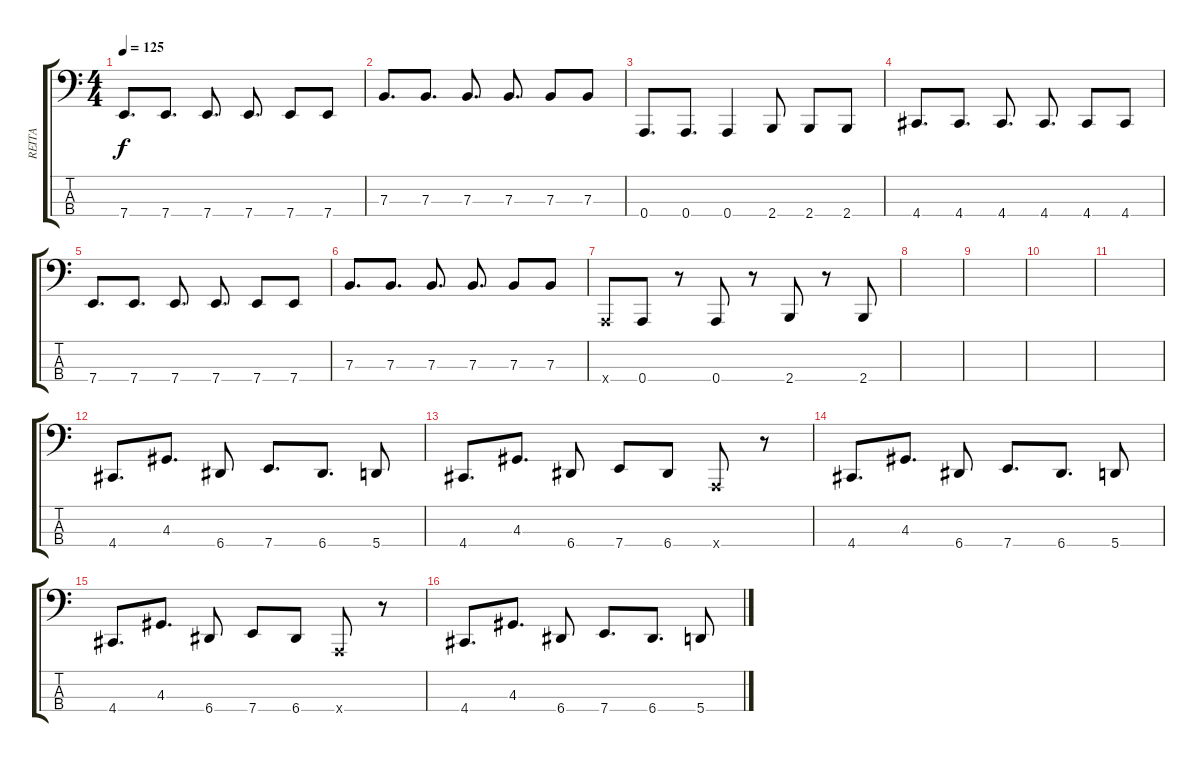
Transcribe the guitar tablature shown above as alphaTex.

\track ("REITA" "REITA") {instrument synthbass2}
\staff {score tabs}
\tuning (D2 A1 E1 A0) {hide}
\ts (4 4)
\tempo 125
\clef f4
\ks c
7.4.8{d dy f} 7.4.8{d} 7.4.8{d} 7.4.8{d} 7.4.8 7.4.8 |
7.3.8{d} 7.3.8{d} 7.3.8{d} 7.3.8{d} 7.3.8 7.3.8 |
0.4.8{d} 0.4.8{d} 0.4.4 2.4.8 2.4.8 2.4.8 |
4.4.8{d} 4.4.8{d} 4.4.8{d} 4.4.8{d} 4.4.8 4.4.8 |
7.4.8{d} 7.4.8{d} 7.4.8{d} 7.4.8{d} 7.4.8 7.4.8 |
7.3.8{d} 7.3.8{d} 7.3.8{d} 7.3.8{d} 7.3.8 7.3.8 |
0.4{x}.8 0.4.8 r.8 0.4.8 r.8 2.4.8 r.8 2.4.8 |
|
|
|
|
4.4.8{d instrument electricbassfinger} 4.3.8{d} 6.4.8 7.4.8{d} 6.4.8{d} 5.4.8 |
4.4.8{d} 4.3.8{d} 6.4.8 7.4.8 6.4.8 0.4{x}.8 r.8 |
4.4.8{d} 4.3.8{d} 6.4.8 7.4.8{d} 6.4.8{d} 5.4.8 |
4.4.8{d} 4.3.8{d} 6.4.8 7.4.8 6.4.8 0.4{x}.8 r.8 |
4.4.8{d} 4.3.8{d} 6.4.8 7.4.8{d} 6.4.8{d} 5.4.8
